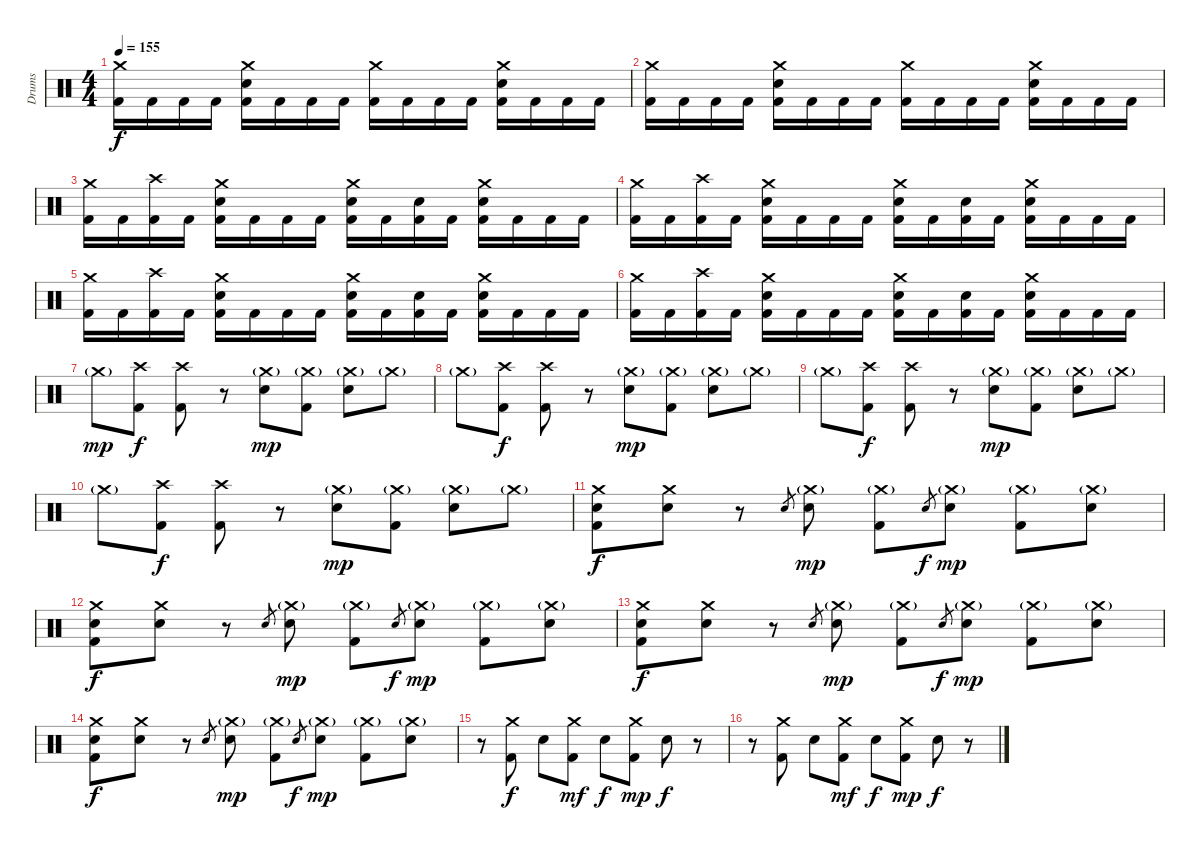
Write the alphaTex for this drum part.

\track ("Drums" "Drums") {instrument percussion}
\staff {score}
\articulation defaults
\ts (4 4)
\tempo 155
\clef neutral
\ks c
("Crash medium (hit)" "Kick (hit) 2").16{dy f} "Kick (hit) 2".16 "Kick (hit) 2".16 "Kick (hit) 2".16 ("Crash medium (hit)" "Snare (hit) 2" "Kick (hit) 2").16 "Kick (hit) 2".16 "Kick (hit) 2".16 "Kick (hit) 2".16 ("Crash medium (hit)" "Kick (hit) 2").16 "Kick (hit) 2".16 "Kick (hit) 2".16 "Kick (hit) 2".16 ("Crash medium (hit)" "Snare (hit) 2" "Kick (hit) 2").16 "Kick (hit) 2".16 "Kick (hit) 2".16 "Kick (hit) 2".16 |
("Crash medium (hit)" "Kick (hit) 2").16 "Kick (hit) 2".16 "Kick (hit) 2".16 "Kick (hit) 2".16 ("Crash medium (hit)" "Snare (hit) 2" "Kick (hit) 2").16 "Kick (hit) 2".16 "Kick (hit) 2".16 "Kick (hit) 2".16 ("Crash medium (hit)" "Kick (hit) 2").16 "Kick (hit) 2".16 "Kick (hit) 2".16 "Kick (hit) 2".16 ("Crash medium (hit)" "Snare (hit) 2" "Kick (hit) 2").16 "Kick (hit) 2".16 "Kick (hit) 2".16 "Kick (hit) 2".16 |
("Crash medium (hit)" "Kick (hit) 2").16 "Kick (hit) 2".16 ("Crash high (hit)" "Kick (hit) 2").16 "Kick (hit) 2".16 ("Crash medium (hit)" "Snare (hit) 2" "Kick (hit) 2").16 "Kick (hit) 2".16 "Kick (hit) 2".16 "Kick (hit) 2".16 ("Crash medium (hit)" "Snare (hit) 2" "Kick (hit) 2").16 "Kick (hit) 2".16 ("Snare (hit) 2" "Kick (hit) 2").16 "Kick (hit) 2".16 ("Crash medium (hit)" "Snare (hit) 2" "Kick (hit) 2").16 "Kick (hit) 2".16 "Kick (hit) 2".16 "Kick (hit) 2".16 |
("Crash medium (hit)" "Kick (hit) 2").16 "Kick (hit) 2".16 ("Crash high (hit)" "Kick (hit) 2").16 "Kick (hit) 2".16 ("Crash medium (hit)" "Snare (hit) 2" "Kick (hit) 2").16 "Kick (hit) 2".16 "Kick (hit) 2".16 "Kick (hit) 2".16 ("Crash medium (hit)" "Snare (hit) 2" "Kick (hit) 2").16 "Kick (hit) 2".16 ("Snare (hit) 2" "Kick (hit) 2").16 "Kick (hit) 2".16 ("Crash medium (hit)" "Snare (hit) 2" "Kick (hit) 2").16 "Kick (hit) 2".16 "Kick (hit) 2".16 "Kick (hit) 2".16 |
("Crash medium (hit)" "Kick (hit) 2").16 "Kick (hit) 2".16 ("Crash high (hit)" "Kick (hit) 2").16 "Kick (hit) 2".16 ("Crash medium (hit)" "Snare (hit) 2" "Kick (hit) 2").16 "Kick (hit) 2".16 "Kick (hit) 2".16 "Kick (hit) 2".16 ("Crash medium (hit)" "Snare (hit) 2" "Kick (hit) 2").16 "Kick (hit) 2".16 ("Snare (hit) 2" "Kick (hit) 2").16 "Kick (hit) 2".16 ("Crash medium (hit)" "Snare (hit) 2" "Kick (hit) 2").16 "Kick (hit) 2".16 "Kick (hit) 2".16 "Kick (hit) 2".16 |
("Crash medium (hit)" "Kick (hit) 2").16 "Kick (hit) 2".16 ("Crash high (hit)" "Kick (hit) 2").16 "Kick (hit) 2".16 ("Crash medium (hit)" "Snare (hit) 2" "Kick (hit) 2").16 "Kick (hit) 2".16 "Kick (hit) 2".16 "Kick (hit) 2".16 ("Crash medium (hit)" "Snare (hit) 2" "Kick (hit) 2").16 "Kick (hit) 2".16 ("Snare (hit) 2" "Kick (hit) 2").16 "Kick (hit) 2".16 ("Crash medium (hit)" "Snare (hit) 2" "Kick (hit) 2").16 "Kick (hit) 2".16 "Kick (hit) 2".16 "Kick (hit) 2".16 |
"Crash medium (hit)"{g}.8{dy mp} ("Crash high (hit)" "Kick (hit) 2").8{dy f} ("Crash high (hit)" "Kick (hit) 2").8 r.8 ("Crash medium (hit)"{g} "Snare (hit) 2").8{dy mp} ("Crash medium (hit)"{g} "Kick (hit) 2").8 ("Crash medium (hit)"{g} "Snare (hit) 2").8 "Crash medium (hit)"{g}.8 |
"Crash medium (hit)"{g}.8 ("Crash high (hit)" "Kick (hit) 2").8{dy f} ("Crash high (hit)" "Kick (hit) 2").8 r.8 ("Crash medium (hit)"{g} "Snare (hit) 2").8{dy mp} ("Crash medium (hit)"{g} "Kick (hit) 2").8 ("Crash medium (hit)"{g} "Snare (hit) 2").8 "Crash medium (hit)"{g}.8 |
"Crash medium (hit)"{g}.8 ("Crash high (hit)" "Kick (hit) 2").8{dy f} ("Crash high (hit)" "Kick (hit) 2").8 r.8 ("Crash medium (hit)"{g} "Snare (hit) 2").8{dy mp} ("Crash medium (hit)"{g} "Kick (hit) 2").8 ("Crash medium (hit)"{g} "Snare (hit) 2").8 "Crash medium (hit)"{g}.8 |
"Crash medium (hit)"{g}.8 ("Crash high (hit)" "Kick (hit) 2").8{dy f} ("Crash high (hit)" "Kick (hit) 2").8 r.8 ("Crash medium (hit)"{g} "Snare (hit) 2").8{dy mp} ("Crash medium (hit)"{g} "Kick (hit) 2").8 ("Crash medium (hit)"{g} "Snare (hit) 2").8 "Crash medium (hit)"{g}.8 |
("Crash medium (hit)" "Snare (hit) 2" "Kick (hit) 2").8{dy f} ("Crash medium (hit)" "Snare (hit) 2").8 r.8 "Snare (hit) 2".8{gr} ("Crash medium (hit)"{g} "Snare (hit) 2").8{dy mp} ("Crash medium (hit)"{g} "Kick (hit) 2").8 "Snare (hit) 2".8{gr dy f} ("Crash medium (hit)"{g} "Snare (hit) 2").8{dy mp} ("Crash medium (hit)"{g} "Kick (hit) 2").8 ("Crash medium (hit)"{g} "Snare (hit) 2").8 |
("Crash medium (hit)" "Snare (hit) 2" "Kick (hit) 2").8{dy f} ("Crash medium (hit)" "Snare (hit) 2").8 r.8 "Snare (hit) 2".8{gr} ("Crash medium (hit)"{g} "Snare (hit) 2").8{dy mp} ("Crash medium (hit)"{g} "Kick (hit) 2").8 "Snare (hit) 2".8{gr dy f} ("Crash medium (hit)"{g} "Snare (hit) 2").8{dy mp} ("Crash medium (hit)"{g} "Kick (hit) 2").8 ("Crash medium (hit)"{g} "Snare (hit) 2").8 |
("Crash medium (hit)" "Snare (hit) 2" "Kick (hit) 2").8{dy f} ("Crash medium (hit)" "Snare (hit) 2").8 r.8 "Snare (hit) 2".8{gr} ("Crash medium (hit)"{g} "Snare (hit) 2").8{dy mp} ("Crash medium (hit)"{g} "Kick (hit) 2").8 "Snare (hit) 2".8{gr dy f} ("Crash medium (hit)"{g} "Snare (hit) 2").8{dy mp} ("Crash medium (hit)"{g} "Kick (hit) 2").8 ("Crash medium (hit)"{g} "Snare (hit) 2").8 |
("Crash medium (hit)" "Snare (hit) 2" "Kick (hit) 2").8{dy f} ("Crash medium (hit)" "Snare (hit) 2").8 r.8 "Snare (hit) 2".8{gr} ("Crash medium (hit)"{g} "Snare (hit) 2").8{dy mp} ("Crash medium (hit)"{g} "Kick (hit) 2").8 "Snare (hit) 2".8{gr dy f} ("Crash medium (hit)"{g} "Snare (hit) 2").8{dy mp} ("Crash medium (hit)"{g} "Kick (hit) 2").8 ("Crash medium (hit)"{g} "Snare (hit) 2").8 |
r.8 ("Crash medium (hit)" "Kick (hit) 2").8{dy f} "Snare (hit) 2".8 ("Crash medium (hit)" "Kick (hit) 2").8{dy mf} "Snare (hit) 2".8{dy f} ("Crash medium (hit)" "Kick (hit) 2").8{dy mp} "Snare (hit) 2".8{dy f} r.8 |
r.8 ("Crash medium (hit)" "Kick (hit) 2").8 "Snare (hit) 2".8 ("Crash medium (hit)" "Kick (hit) 2").8{dy mf} "Snare (hit) 2".8{dy f} ("Crash medium (hit)" "Kick (hit) 2").8{dy mp} "Snare (hit) 2".8{dy f} r.8
